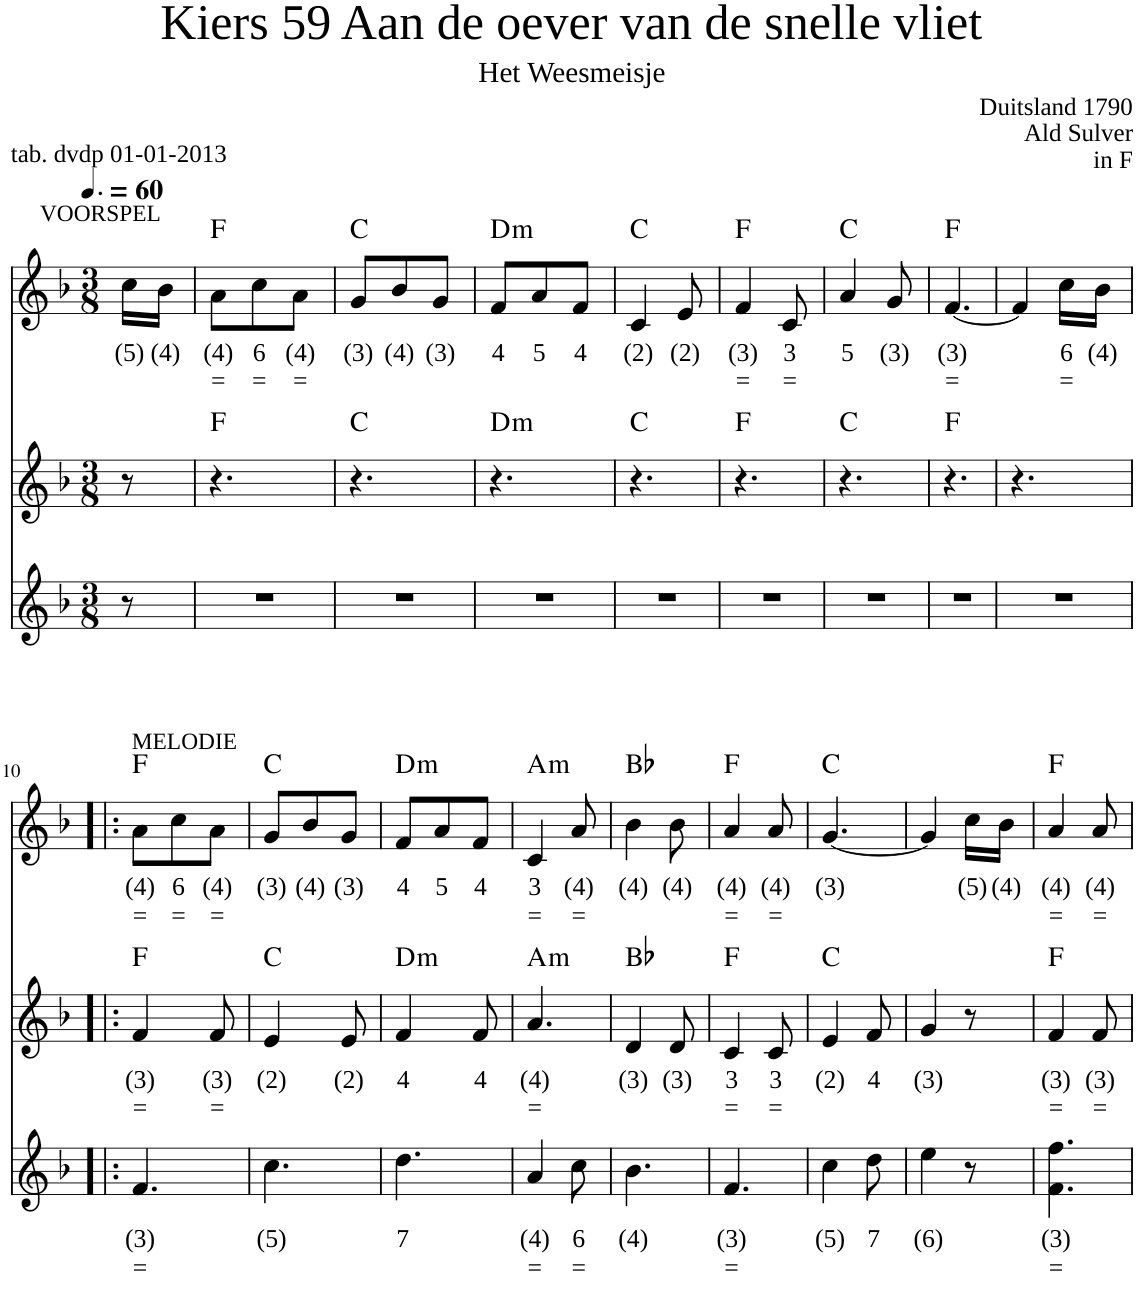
**kern	**text	**text	**kern	**text	**text	**kern	**text	**text	**harte
*part3	*part3	*part3	*part2	*part2	*part2	*part1	*part1	*part1	*part1
*staff3	*staff3	*staff3	*staff2	*staff2	*staff2	*staff1	*staff1	*staff1	*
*I"Voice	*	*	*I"Voice	*	*	*I"Voice	*	*	*
*clefG2	*	*	*clefG2	*	*	*clefG2	*	*	*
*k[b-]	*	*	*k[b-]	*	*	*k[b-]	*	*	*
*M3/8	*	*	*M3/8	*	*	*M3/8	*	*	*
*MM90	*	*	*MM90	*	*	*MM90	*	*	*
=1	=1	=1	=1	=1	=1	=1	=1	=1	=1
!	!	!	!	!	!	!LO:TX:a:t=VOORSPEL	!	!	!
!	!	!	!	!	!	!	!LO:LY:b	!	!
8r	.	.	8r	.	.	16cc\LL	(5)	.	.
!	!	!	!	!	!	!	!LO:LY:b	!	!
.	.	.	.	.	.	16b-\JJ	(4)	.	.
=2	=2	=2	=2	=2	=2	=2	=2	=2	=2
!	!	!	!	!	!	!	!LO:LY:b	!LO:LY:b	!
4.r	.	.	4.r	.	.	8a\L	(4)	=	F:maj
!	!	!	!	!	!	!	!LO:LY:b	!LO:LY:b	!
.	.	.	.	.	.	8cc\	6	=	.
!	!	!	!	!	!	!	!LO:LY:b	!LO:LY:b	!
.	.	.	.	.	.	8a\J	(4)	=	.
=3	=3	=3	=3	=3	=3	=3	=3	=3	=3
!	!	!	!	!	!	!	!LO:LY:b	!	!
4.r	.	.	4.r	.	.	8g/L	(3)	.	C:maj
!	!	!	!	!	!	!	!LO:LY:b	!	!
.	.	.	.	.	.	8b-/	(4)	.	.
!	!	!	!	!	!	!	!LO:LY:b	!	!
.	.	.	.	.	.	8g/J	(3)	.	.
=4	=4	=4	=4	=4	=4	=4	=4	=4	=4
!	!	!	!	!	!	!	!LO:LY:b	!	!LO:H:kt=m
4.r	.	.	4.r	.	.	8f/L	4	.	D:min
!	!	!	!	!	!	!	!LO:LY:b	!	!
.	.	.	.	.	.	8a/	5	.	.
!	!	!	!	!	!	!	!LO:LY:b	!	!
.	.	.	.	.	.	8f/J	4	.	.
=5	=5	=5	=5	=5	=5	=5	=5	=5	=5
!	!	!	!	!	!	!	!LO:LY:b	!	!
4.r	.	.	4.r	.	.	4c/	(2)	.	C:maj
!	!	!	!	!	!	!	!LO:LY:b	!	!
.	.	.	.	.	.	8e/	(2)	.	.
=6	=6	=6	=6	=6	=6	=6	=6	=6	=6
!	!	!	!	!	!	!	!LO:LY:b	!LO:LY:b	!
4.r	.	.	4.r	.	.	4f/	(3)	=	F:maj
!	!	!	!	!	!	!	!LO:LY:b	!LO:LY:b	!
.	.	.	.	.	.	8c/	3	=	.
=7	=7	=7	=7	=7	=7	=7	=7	=7	=7
!	!	!	!	!	!	!	!LO:LY:b	!	!
4.r	.	.	4.r	.	.	4a/	5	.	C:maj
!	!	!	!	!	!	!	!LO:LY:b	!	!
.	.	.	.	.	.	8g/	(3)	.	.
=8	=8	=8	=8	=8	=8	=8	=8	=8	=8
!	!	!	!	!	!	!	!LO:LY:b	!LO:LY:b	!
4.r	.	.	4.r	.	.	[4.f/	(3)	=	F:maj
=9	=9	=9	=9	=9	=9	=9	=9	=9	=9
4.r	.	.	4.r	.	.	4f/]	.	.	.
!	!	!	!	!	!	!	!LO:LY:b	!LO:LY:b	!
.	.	.	.	.	.	16cc\LL	6	=	.
!	!	!	!	!	!	!	!LO:LY:b	!	!
.	.	.	.	.	.	16b-\JJ	(4)	.	.
!!LO:LB:g=z
=10!|:	=10!|:	=10!|:	=10!|:	=10!|:	=10!|:	=10!|:	=10!|:	=10!|:	=10!|:
!	!	!	!	!	!	!LO:TX:a:t=MELODIE	!	!	!
!	!LO:LY:b	!LO:LY:b	!	!LO:LY:b	!LO:LY:b	!	!LO:LY:b	!LO:LY:b	!
4.f/	(3)	=	4f/	(3)	=	8a\L	(4)	=	F:maj
!	!	!	!	!	!	!	!LO:LY:b	!LO:LY:b	!
.	.	.	.	.	.	8cc\	6	=	.
!	!	!	!	!LO:LY:b	!LO:LY:b	!	!LO:LY:b	!LO:LY:b	!
.	.	.	8f/	(3)	=	8a\J	(4)	=	.
=11	=11	=11	=11	=11	=11	=11	=11	=11	=11
!	!LO:LY:b	!	!	!LO:LY:b	!	!	!LO:LY:b	!	!
4.cc\	(5)	.	4e/	(2)	.	8g/L	(3)	.	C:maj
!	!	!	!	!	!	!	!LO:LY:b	!	!
.	.	.	.	.	.	8b-/	(4)	.	.
!	!	!	!	!LO:LY:b	!	!	!LO:LY:b	!	!
.	.	.	8e/	(2)	.	8g/J	(3)	.	.
=12	=12	=12	=12	=12	=12	=12	=12	=12	=12
!	!LO:LY:b	!	!	!LO:LY:b	!	!	!LO:LY:b	!	!LO:H:kt=m
4.dd\	7	.	4f/	4	.	8f/L	4	.	D:min
!	!	!	!	!	!	!	!LO:LY:b	!	!
.	.	.	.	.	.	8a/	5	.	.
!	!	!	!	!LO:LY:b	!	!	!LO:LY:b	!	!
.	.	.	8f/	4	.	8f/J	4	.	.
=13	=13	=13	=13	=13	=13	=13	=13	=13	=13
!	!LO:LY:b	!LO:LY:b	!	!LO:LY:b	!LO:LY:b	!	!LO:LY:b	!LO:LY:b	!LO:H:kt=m
4a/	(4)	=	4.a/	(4)	=	4c/	3	=	A:min
!	!LO:LY:b	!LO:LY:b	!	!	!	!	!LO:LY:b	!LO:LY:b	!
8cc\	6	=	.	.	.	8a/	(4)	=	.
=14	=14	=14	=14	=14	=14	=14	=14	=14	=14
!	!LO:LY:b	!	!	!LO:LY:b	!	!	!LO:LY:b	!	!
4.b-\	(4)	.	4d/	(3)	.	4b-\	(4)	.	Bb:maj
!	!	!	!	!LO:LY:b	!	!	!LO:LY:b	!	!
.	.	.	8d/	(3)	.	8b-\	(4)	.	.
=15	=15	=15	=15	=15	=15	=15	=15	=15	=15
!	!LO:LY:b	!LO:LY:b	!	!LO:LY:b	!LO:LY:b	!	!LO:LY:b	!LO:LY:b	!
4.f/	(3)	=	4c/	3	=	4a/	(4)	=	F:maj
!	!	!	!	!LO:LY:b	!LO:LY:b	!	!LO:LY:b	!LO:LY:b	!
.	.	.	8c/	3	=	8a/	(4)	=	.
=16	=16	=16	=16	=16	=16	=16	=16	=16	=16
!	!LO:LY:b	!	!	!LO:LY:b	!	!	!LO:LY:b	!	!
4cc\	(5)	.	4e/	(2)	.	[4.g/	(3)	.	C:maj
!	!LO:LY:b	!	!	!LO:LY:b	!	!	!	!	!
8dd\	7	.	8f/	4	.	.	.	.	.
=17	=17	=17	=17	=17	=17	=17	=17	=17	=17
!	!LO:LY:b	!	!	!LO:LY:b	!	!	!	!	!
4ee\	(6)	.	4g/	(3)	.	4g/]	.	.	.
!	!	!	!	!	!	!	!LO:LY:b	!	!
8r	.	.	8r	.	.	16cc\LL	(5)	.	.
!	!	!	!	!	!	!	!LO:LY:b	!	!
.	.	.	.	.	.	16b-\JJ	(4)	.	.
=18	=18	=18	=18	=18	=18	=18	=18	=18	=18
!	!LO:LY:b	!LO:LY:b	!	!LO:LY:b	!LO:LY:b	!	!LO:LY:b	!LO:LY:b	!
4.f\ 4.ff\	(3)	=	4f/	(3)	=	4a/	(4)	=	F:maj
!	!	!	!	!LO:LY:b	!LO:LY:b	!	!LO:LY:b	!LO:LY:b	!
.	.	.	8f/	(3)	=	8a/	(4)	=	.
=	=	=	=	=	=	=	=	=	=
*-	*-	*-	*-	*-	*-	*-	*-	*-	*-
